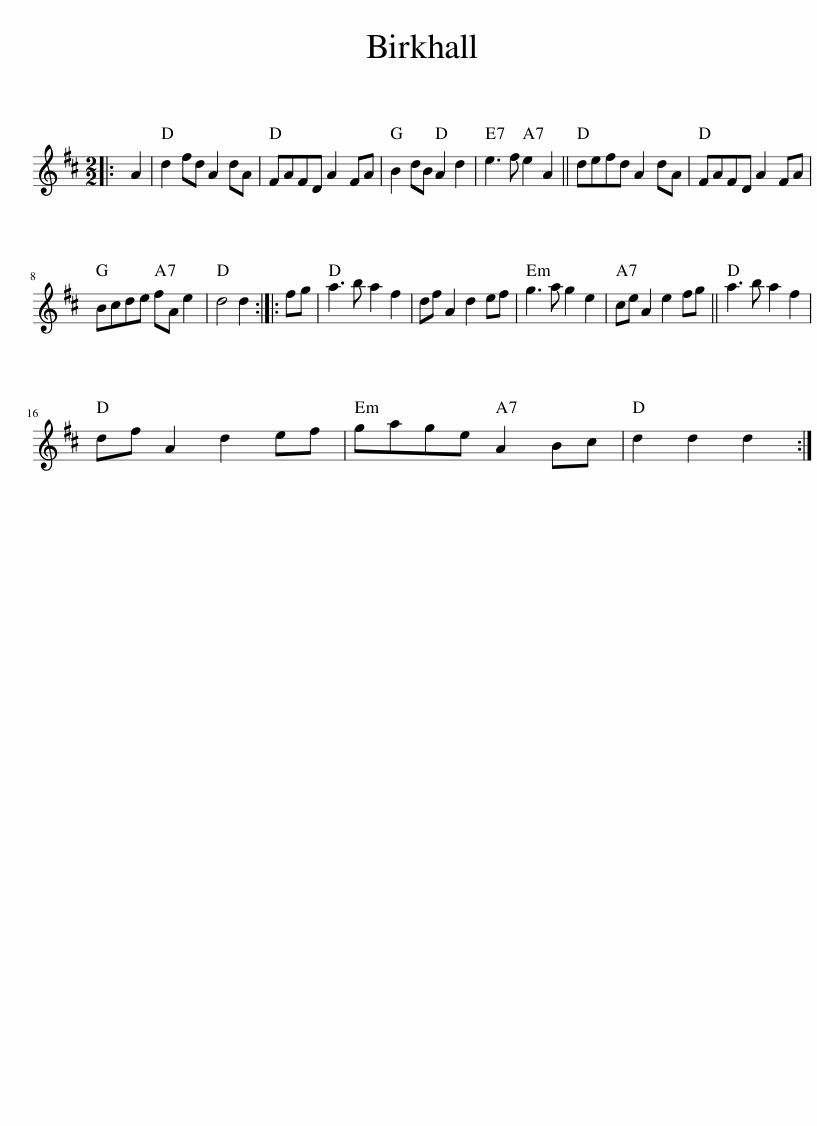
X:1
L:1/8
M:2/2
I:linebreak $
K:D
V:1 treble
V:1
|: A2 | d2 fd A2 dA | FAFD A2 FA | B2 dB A2 d2 | e3 f e2 A2 || %5
 defd A2 dA | FAFD A2 FA |$ Bcde fA e2 | d4 d2 :: fg | %10
 a3 b a2 f2 | df A2 d2 ef | g3 a g2 e2 | ce A2 e2 fg || a3 b a2 f2 |$ %15
 df A2 d2 ef | gage A2 Bc | d2 d2 d2 :| %18
